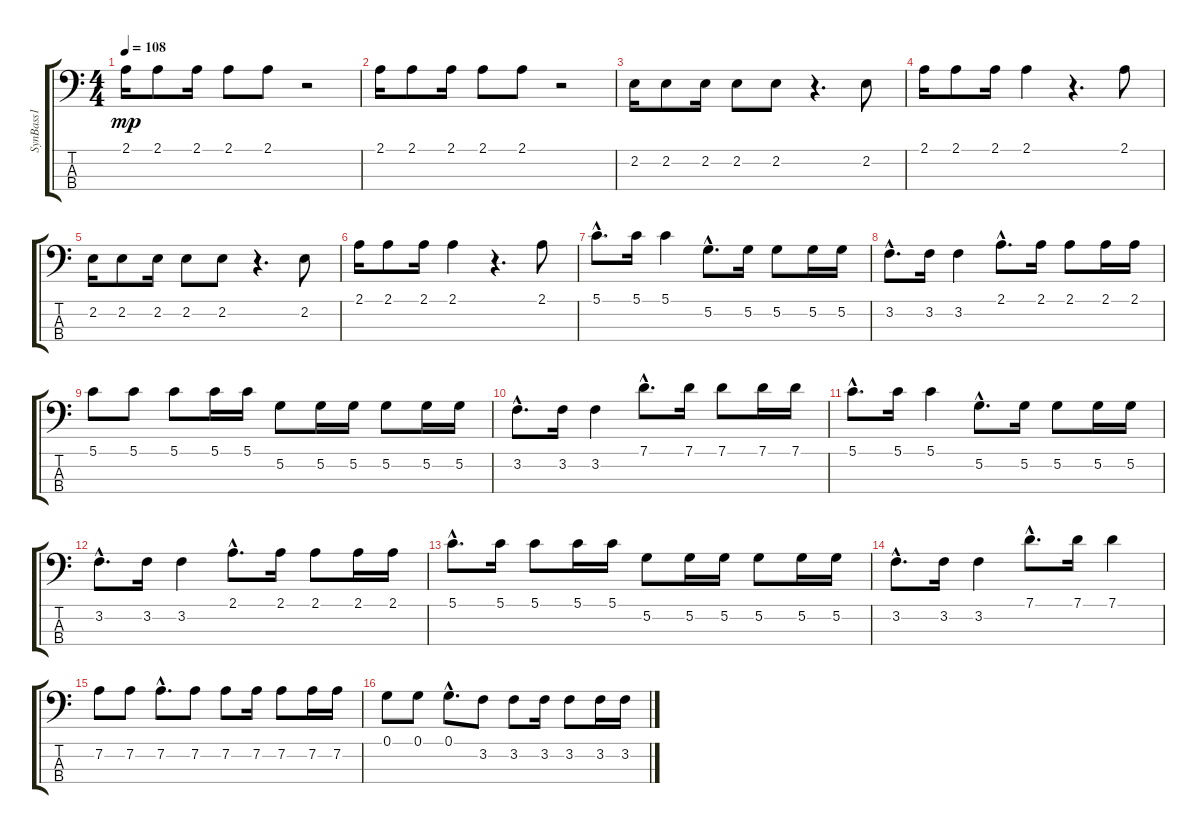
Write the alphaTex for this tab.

\track ("SynBass1" "SynBass1") {instrument synthbass1}
\staff {score tabs}
\tuning (G2 D2 A1 E1) {hide}
\ts (4 4)
\tempo 108
\clef f4
\ks c
2.1.16{dy mp} 2.1.8 2.1.16 2.1.8 2.1.8 r.2 |
2.1.16 2.1.8 2.1.16 2.1.8 2.1.8 r.2 |
2.2.16 2.2.8 2.2.16 2.2.8 2.2.8 r.4{d} 2.2.8 |
2.1.16 2.1.8 2.1.16 2.1.4 r.4{d} 2.1.8 |
2.2.16 2.2.8 2.2.16 2.2.8 2.2.8 r.4{d} 2.2.8 |
2.1.16 2.1.8 2.1.16 2.1.4 r.4{d} 2.1.8 |
5.1{hac}.8{d} 5.1.16 5.1.4 5.2{hac}.8{d} 5.2.16 5.2.8 5.2.16 5.2.16 |
3.2{hac}.8{d} 3.2.16 3.2.4 2.1{hac}.8{d} 2.1.16 2.1.8 2.1.16 2.1.16 |
5.1.8 5.1.8 5.1.8 5.1.16 5.1.16 5.2.8 5.2.16 5.2.16 5.2.8 5.2.16 5.2.16 |
3.2{hac}.8{d} 3.2.16 3.2.4 7.1{hac}.8{d} 7.1.16 7.1.8 7.1.16 7.1.16 |
5.1{hac}.8{d} 5.1.16 5.1.4 5.2{hac}.8{d} 5.2.16 5.2.8 5.2.16 5.2.16 |
3.2{hac}.8{d} 3.2.16 3.2.4 2.1{hac}.8{d} 2.1.16 2.1.8 2.1.16 2.1.16 |
5.1{hac}.8{d} 5.1.16 5.1.8 5.1.16 5.1.16 5.2.8 5.2.16 5.2.16 5.2.8 5.2.16 5.2.16 |
3.2{hac}.8{d} 3.2.16 3.2.4 7.1{hac}.8{d} 7.1.16 7.1.4 |
7.2.8 7.2.8 7.2{hac}.8{d} 7.2.8 7.2.8 7.2.16 7.2.8 7.2.16 7.2.16 |
0.1.8 0.1.8 0.1{hac}.8{d} 3.2.8 3.2.8 3.2.16 3.2.8 3.2.16 3.2.16
